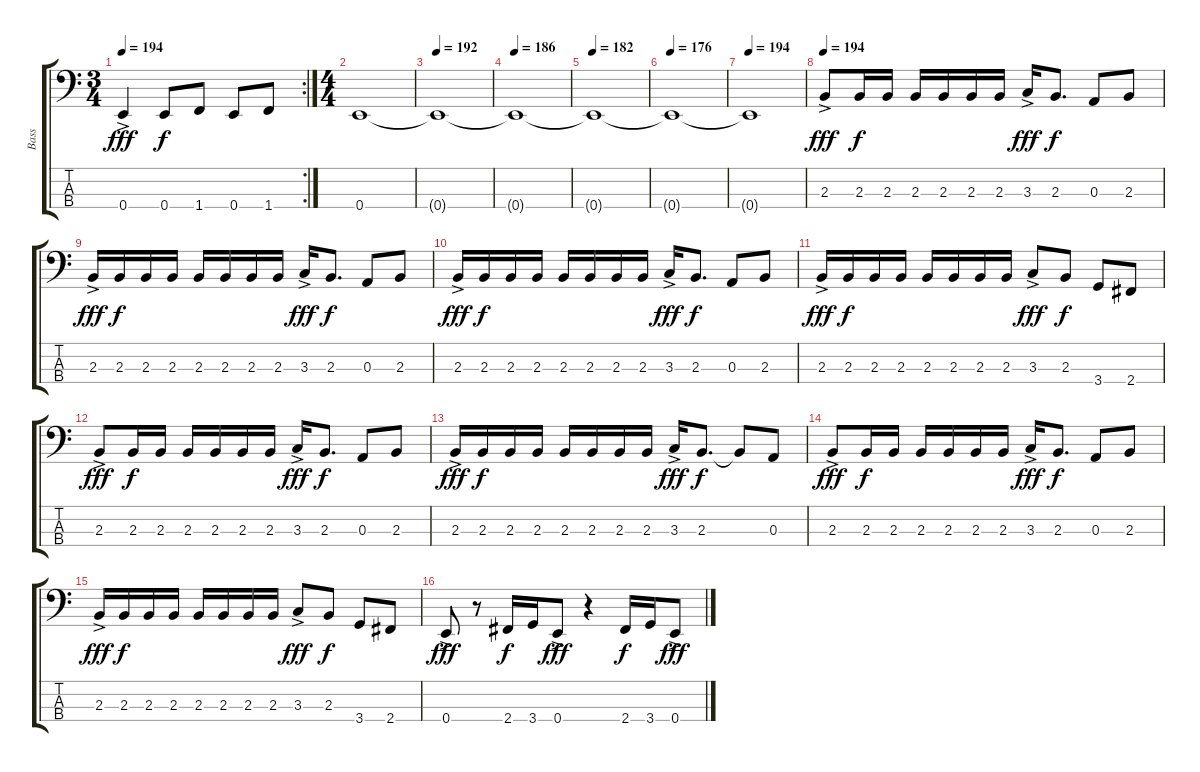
\track ("Bass" "Bass") {instrument electricbasspick}
\staff {score tabs}
\tuning (G2 D2 A1 E1) {hide}
\rc 2
\ts (3 4)
\tempo 194
\clef f4
\ks c
0.4{ac}.4{dy fff} 0.4.8{dy f} 1.4.8 0.4.8 1.4.8 |
\ts (4 4)
0.4.1 |
\tempo 192
0.4{t}.1 |
\tempo 186
0.4{t}.1 |
\tempo 182
0.4{t}.1 |
\tempo 176
0.4{t}.1 |
\tempo 194
0.4{t}.1 |
\tempo 194
2.3{ac}.8{dy fff} 2.3.16{dy f} 2.3.16 2.3.16 2.3.16 2.3.16 2.3.16 3.3{ac}.16{dy fff} 2.3.8{d dy f} 0.3.8 2.3.8 |
2.3{ac}.16{dy fff} 2.3.16{dy f} 2.3.16 2.3.16 2.3.16 2.3.16 2.3.16 2.3.16 3.3{ac}.16{dy fff} 2.3.8{d dy f} 0.3.8 2.3.8 |
2.3{ac}.16{dy fff} 2.3.16{dy f} 2.3.16 2.3.16 2.3.16 2.3.16 2.3.16 2.3.16 3.3{ac}.16{dy fff} 2.3.8{d dy f} 0.3.8 2.3.8 |
2.3{ac}.16{dy fff} 2.3.16{dy f} 2.3.16 2.3.16 2.3.16 2.3.16 2.3.16 2.3.16 3.3{ac}.8{dy fff} 2.3.8{dy f} 3.4.8 2.4.8 |
2.3{ac}.8{dy fff} 2.3.16{dy f} 2.3.16 2.3.16 2.3.16 2.3.16 2.3.16 3.3{ac}.16{dy fff} 2.3.8{d dy f} 0.3.8 2.3.8 |
2.3{ac}.16{dy fff} 2.3.16{dy f} 2.3.16 2.3.16 2.3.16 2.3.16 2.3.16 2.3.16 3.3{ac}.16{dy fff} 2.3.8{d dy f} 2.3{t}.8 0.3.8 |
2.3{ac}.8{dy fff} 2.3.16{dy f} 2.3.16 2.3.16 2.3.16 2.3.16 2.3.16 3.3{ac}.16{dy fff} 2.3.8{d dy f} 0.3.8 2.3.8 |
2.3{ac}.16{dy fff} 2.3.16{dy f} 2.3.16 2.3.16 2.3.16 2.3.16 2.3.16 2.3.16 3.3{ac}.8{dy fff} 2.3.8{dy f} 3.4.8 2.4.8 |
0.4{ac}.8{dy fff} r.8 2.4.16{dy f} 3.4.16 0.4{ac}.8{dy fff} r.4 2.4.16{dy f} 3.4.16 0.4{ac}.8{dy fff}
